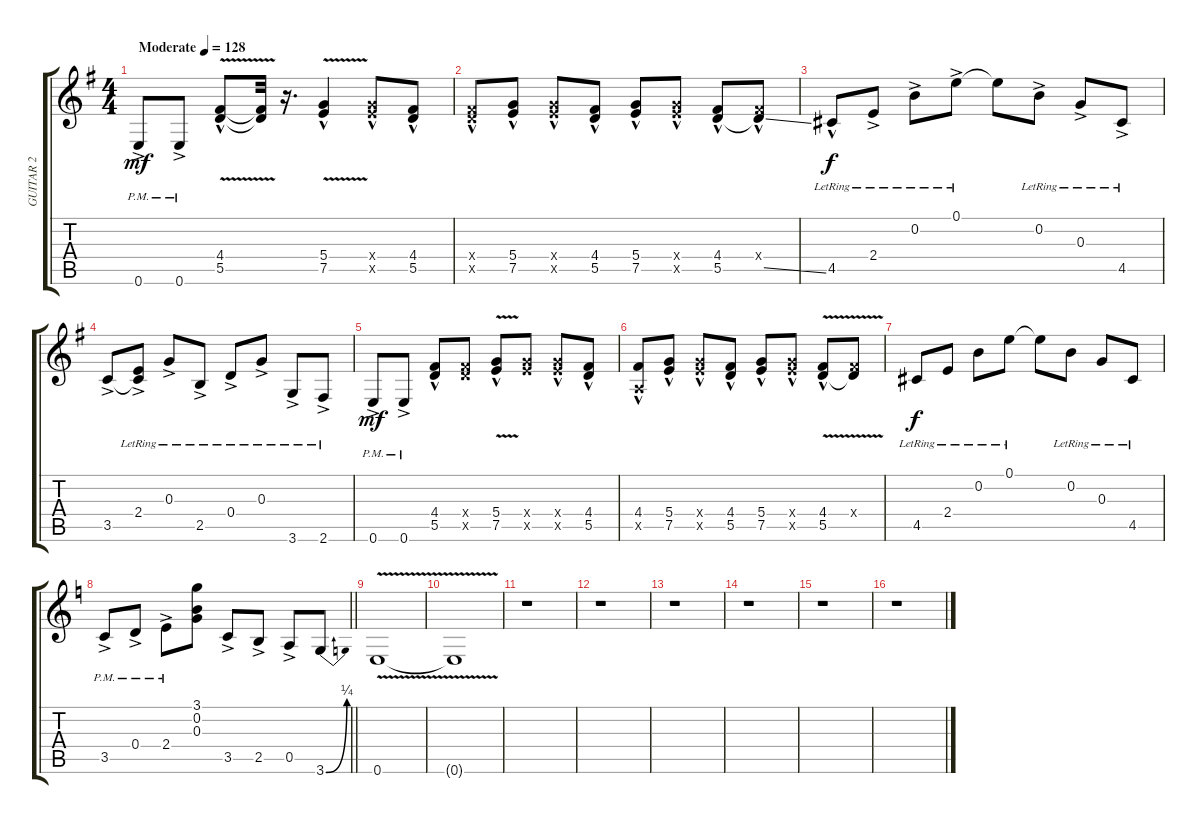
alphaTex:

\track ("GUITAR 2" "GUITAR 2") {instrument overdrivenguitar}
\staff {score tabs}
\tuning (E4 B3 G3 D3 A2 E2) {hide}
\ts (4 4)
\tempo (128 "Moderate")
\clef g2
\ks eminor
0.6{ac pm}.8{dy mf instrument overdrivenguitar} 0.6{ac pm}.8 (4.4{hac} 5.5{v hac}).8 (4.4{t} 5.5{t}).32 r.16{d} (5.4{hac} 7.5{v hac}).4 (5.4{hac x} 7.5{hac x}).8 (4.4{hac} 5.5{hac}).8 |
(4.4{hac x} 5.5{hac x}).8 (5.4{hac} 7.5{hac}).8 (5.4{hac x} 7.5{hac x}).8 (4.4{hac} 5.5{hac}).8 (5.4{hac} 7.5{hac}).8 (5.4{hac x} 7.5{hac x}).8 (4.4{hac} 5.5{hac}).8 (4.4{hac x} 5.5{ss t}).8 |
4.5{hac lr}.8{dy f} 2.4{ac lr}.8 0.2{ac lr}.8 0.1{ac lr}.8 0.1{t}.8 0.2{ac lr}.8 0.3{ac lr}.8 4.5{ac lr}.8 |
3.5{ac}.8 (2.4{ac lr} 3.5{t}).8 0.3{ac lr}.8 2.5{ac lr}.8 0.4{ac lr}.8 0.3{ac lr}.8 3.6{ac lr}.8 2.6{ac lr}.8 |
0.6{ac pm}.8{dy mf} 0.6{ac pm}.8 (4.4 5.5{hac}).8 (4.4{x} 5.5{x}).8 (5.4 7.5{v hac}).8 (5.4{x} 7.5{x}).8 (5.4{x} 7.5{hac x}).8 (4.4 5.5{hac}).8 |
(4.4{hac} 0.5{hac x}).8 (5.4{hac} 7.5{hac}).8 (5.4{hac x} 7.5{hac x}).8 (4.4{hac} 5.5{hac}).8 (5.4{hac} 7.5{hac}).8 (5.4{hac x} 7.5{hac x}).8 (4.4{hac} 5.5{v hac}).8 (4.4{x} 5.5{t}).8 |
4.5{lr}.8{dy f} 2.4{lr}.8 0.2{lr}.8 0.1{lr}.8 0.1{t}.8 0.2{lr}.8 0.3{lr}.8 4.5{lr}.8 |
\barLineRight lightlight
\ks c
3.5{ac pm}.8 0.4{ac pm}.8 2.4{ac pm}.8 (3.1 0.2 0.3).8 3.5{ac}.8 2.5{ac}.8 0.5{ac}.8 3.6{be (bend 0 0 60 1)}.8 |
0.6{v}.1 |
0.6{t}.1 |
r.1 |
r.1 |
r.1 |
r.1 |
r.1 |
r.1
